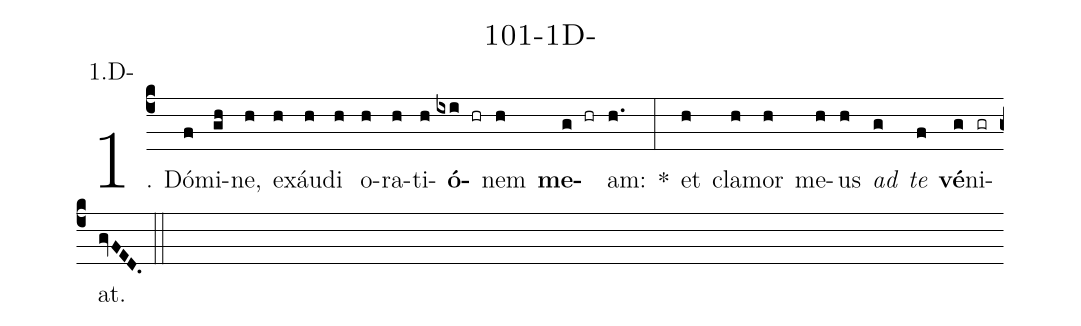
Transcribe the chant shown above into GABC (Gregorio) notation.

name: 101-1D-;
annotation: 1.D-;
%%
(c4)1. Dó(f)mi(gh)ne,(h) ex(h)áu(h)di(h) o(h)ra(h)ti(h)<b>ó</b>(ixi hr)nem(h) <b>me</b>(g hr)am:(h.) *(:) et(h) cla(h)mor(h) me(h)us(h) <i>ad</i>(g) <i>te</i>(f) <b>vé</b>(g)ni(gr)at.(gvFED.) (::)
